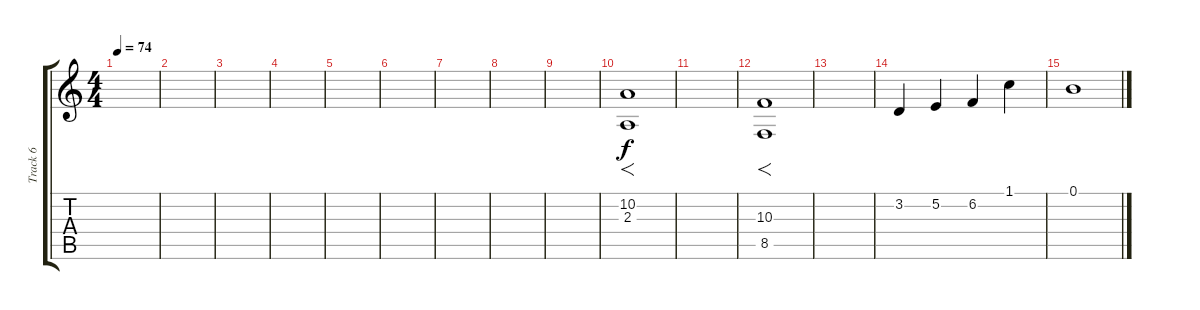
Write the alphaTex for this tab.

\track ("Track 6" "Track 6") {instrument tremolostrings}
\staff {score tabs}
\tuning (B4 B3 G3 D3 A2 E2) {hide}
\ts (4 4)
\tempo 74
\clef g2
\ks c
|
|
|
|
|
|
|
|
|
(10.2 2.3).1{f} |
|
(10.3 8.5).1{f} |
|
3.2.4 5.2.4 6.2.4 1.1.4 |
0.1.1
